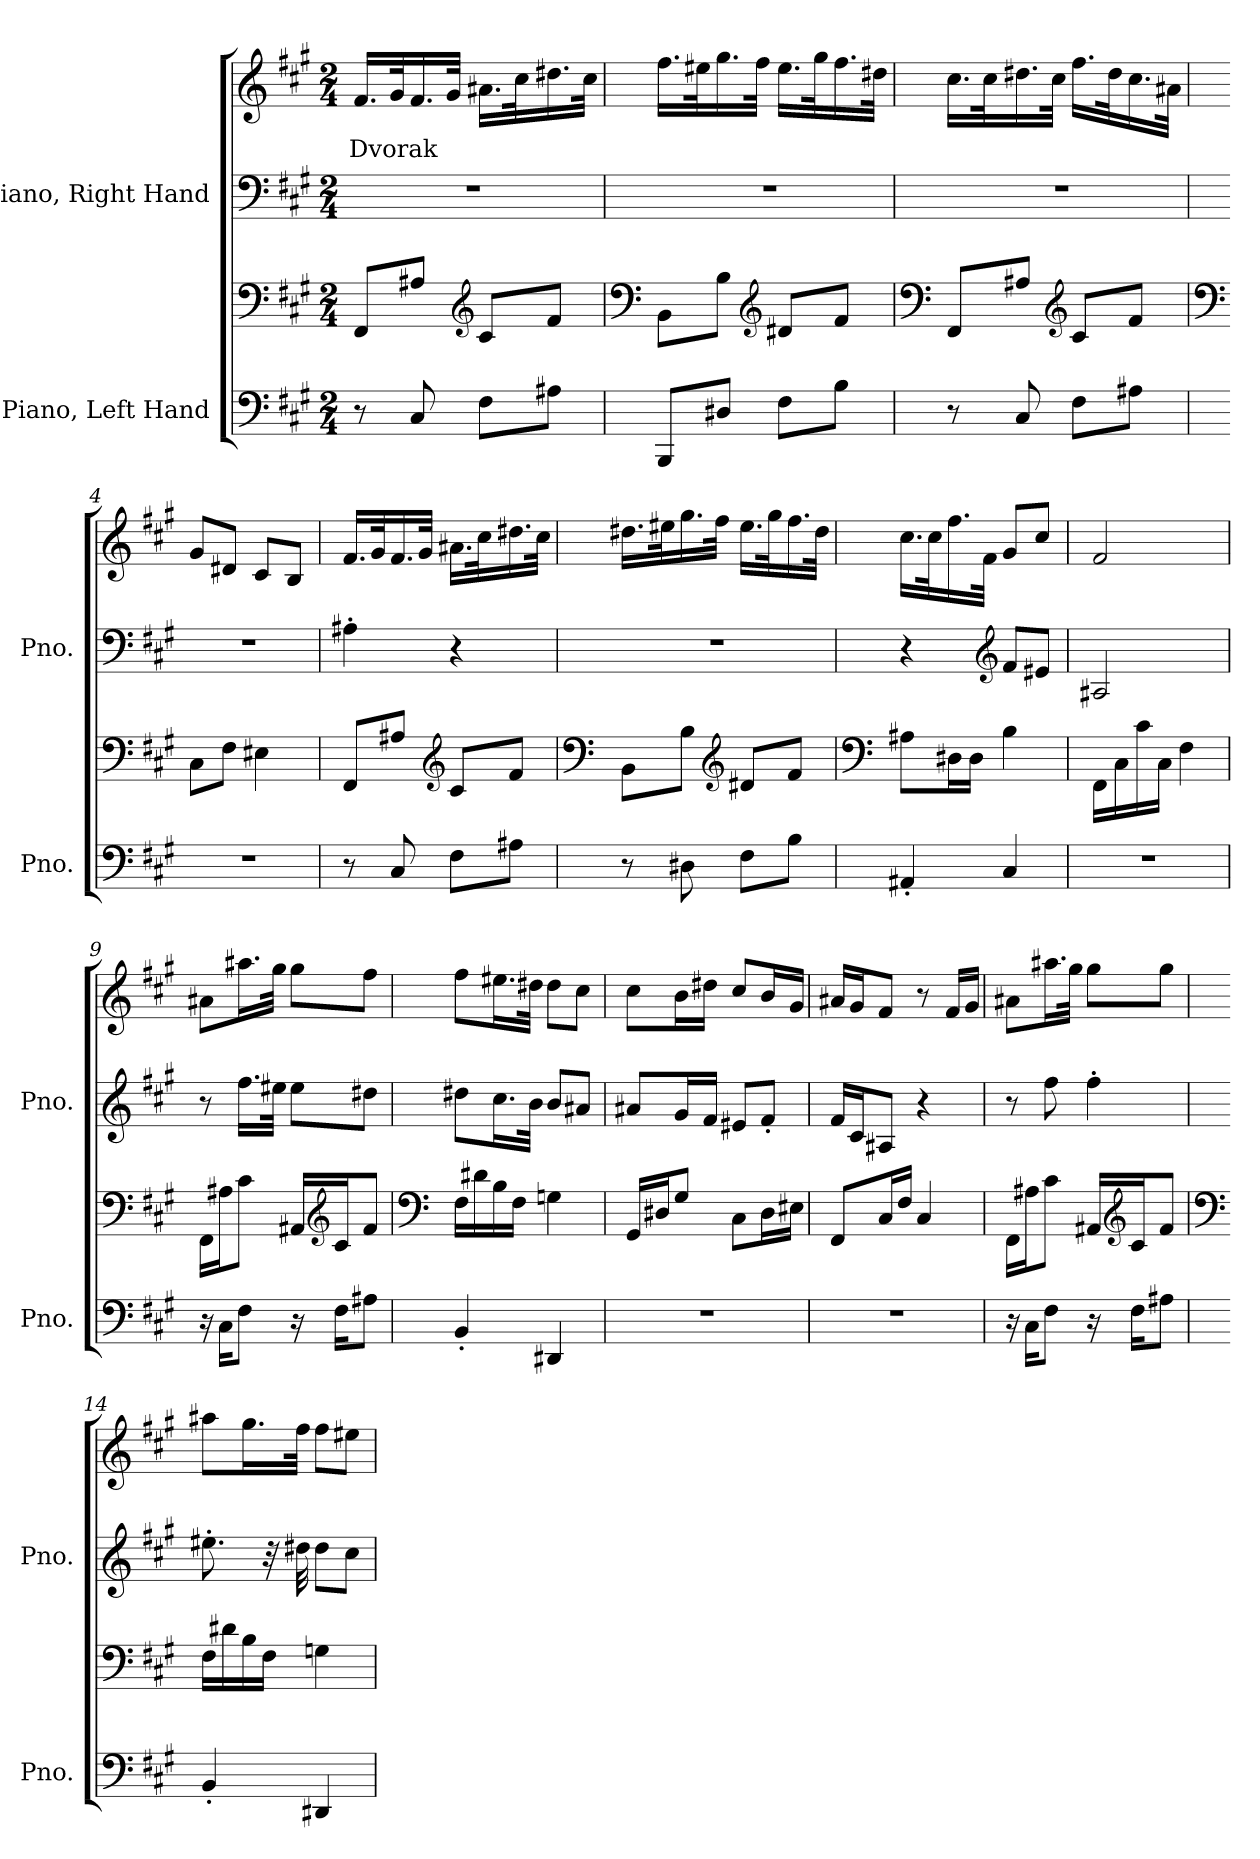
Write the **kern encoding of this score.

**kern	**kern	**kern	**kern	**text
*part2	*part2	*part1	*part1	*part1
*staff4	*staff3	*staff2	*staff1	*staff1
*I"Piano, Left Hand	*	*I"Piano, Right Hand	*	*
*I'Pno.	*	*I'Pno.	*	*
*clefF4	*clefF4	*clefF4	*clefG2	*
*k[f#c#g#]	*k[f#c#g#]	*k[f#c#g#]	*k[f#c#g#]	*
*M2/4	*M2/4	*M2/4	*M2/4	*
*MM100	*MM100	*MM100	*MM100	*
=1	=1	=1	=1	=1
!	!	!	!	!LO:LY:b
8r	8FF#/L	2r	16.f#/LL	Dvorak
.	.	.	32g#/K	.
8C#/	8A#X/J	.	16.f#/	.
.	.	.	32g#/JJk	.
*	*clefG2	*	*	*
8F#\L	8c#/L	.	16.a#X\LL	.
.	.	.	32cc#\K	.
8A#X\J	8f#/J	.	16.dd#X\	.
.	.	.	32cc#\JJk	.
=2	=2	=2	=2	=2
*	*clefF4	*	*	*
8BBB/L	8BB\L	2r	16.ff#\LL	.
.	.	.	32ee#X\K	.
8D#X/J	8B\J	.	16.gg#\	.
.	.	.	32ff#\JJk	.
*	*clefG2	*	*	*
8F#\L	8d#X/L	.	16.ee#\LL	.
.	.	.	32gg#\K	.
8B\J	8f#/J	.	16.ff#\	.
.	.	.	32dd#X\JJk	.
!!LO:LB:g=z
=3	=3	=3	=3	=3
*	*clefF4	*	*	*
8r	8FF#/L	2r	16.cc#\LL	.
.	.	.	32cc#\K	.
8C#/	8A#X/J	.	16.dd#X\	.
.	.	.	32cc#\JJk	.
*	*clefG2	*	*	*
8F#\L	8c#/L	.	16.ff#\LL	.
.	.	.	32dd#\K	.
8A#X\J	8f#/J	.	16.cc#\	.
.	.	.	32a#X\JJk	.
=4	=4	=4	=4	=4
*	*clefF4	*	*	*
2r	8C#\L	2r	8g#/L	.
.	8F#\J	.	8d#X/J	.
.	4E#X\	.	8c#/L	.
.	.	.	8B/J	.
=5	=5	=5	=5	=5
8r	8FF#/L	4A#X'\	16.f#/LL	.
.	.	.	32g#/K	.
8C#/	8A#X/J	.	16.f#/	.
.	.	.	32g#/JJk	.
*	*clefG2	*	*	*
8F#\L	8c#/L	4r	16.a#X\LL	.
.	.	.	32cc#\K	.
8A#X\J	8f#/J	.	16.dd#X\	.
.	.	.	32cc#\JJk	.
!!LO:LB:g=z
=6	=6	=6	=6	=6
*	*clefF4	*	*	*
8r	8BB\L	2r	16.dd#X\LL	.
.	.	.	32ee#X\K	.
8D#X\	8B\J	.	16.gg#\	.
.	.	.	32ff#\JJk	.
*	*clefG2	*	*	*
8F#\L	8d#X/L	.	16.ee#\LL	.
.	.	.	32gg#\K	.
8B\J	8f#/J	.	16.ff#\	.
.	.	.	32dd#\JJk	.
=7	=7	=7	=7	=7
*	*clefF4	*	*	*
4AA#X'/	8A#X\L	4r	16.cc#\LL	.
.	.	.	32cc#\K	.
.	16D#X\L	.	16.ff#\	.
.	16D#\JJ	.	.	.
.	.	.	32f#\JJk	.
*	*	*clefG2	*	*
4C#/	4B\	8f#/L	8g#/L	.
.	.	8e#X/J	8cc#/J	.
=8	=8	=8	=8	=8
2r	16FF#\LL	2A#X/	2f#/	.
.	16C#\	.	.	.
.	16c#\	.	.	.
.	16C#\JJ	.	.	.
.	4F#\	.	.	.
!!LO:PB:g=z
=9	=9	=9	=9	=9
16r	16FF#\LL	8r	8a#X\L	.
16C#\KL	16A#X\J	.	.	.
8F#\J	8c#\J	16.ff#\LL	16.aa#X\L	.
.	.	32ee#X\JJk	32gg#\JJk	.
16r	16AA#X/LL	8ee#\L	8gg#\L	.
*	*clefG2	*	*	*
16F#\KL	16c#/J	.	.	.
8A#X\J	8f#/J	8dd#X\J	8ff#\J	.
=10	=10	=10	=10	=10
*	*clefF4	*	*	*
4BB'/	16F#\LL	8dd#X\L	8ff#\L	.
.	16d#X\	.	.	.
.	16B\	16.cc#\L	16.ee#X\L	.
.	16F#\JJ	.	.	.
.	.	32b\JJk	32dd#X\JJk	.
4DD#X/	4Gn\	8b/L	8dd#\L	.
.	.	8a#X/J	8cc#\J	.
=11	=11	=11	=11	=11
2r	16GG#/LL	8a#X/L	8cc#\L	.
.	16D#X/J	.	.	.
.	8G#/J	16g#/L	16b\L	.
.	.	16f#/JJ	16dd#X\JJ	.
.	8C#\L	8e#X/L	8cc#/L	.
.	16D#\L	8f#'/J	16b/L	.
.	16E#X\JJ	.	16g#/JJ	.
!!LO:LB:g=z
=12	=12	=12	=12	=12
2r	8FF#/L	16f#/LL	16a#X/LL	.
.	.	16c#/J	16g#/J	.
.	16C#/L	8A#X/J	8f#/J	.
.	16F#/JJ	.	.	.
.	4C#/	4r	8r	.
.	.	.	16f#/LL	.
.	.	.	16g#/JJ	.
=13	=13	=13	=13	=13
16r	16FF#\LL	8r	8a#X\L	.
16C#\KL	16A#X\J	.	.	.
8F#\J	8c#\J	8ff#\	16.aa#X\L	.
.	.	.	32gg#\JJk	.
16r	16AA#X/LL	4ff#'\	8gg#\L	.
*	*clefG2	*	*	*
16F#\KL	16c#/J	.	.	.
8A#X\J	8f#/J	.	8gg#\J	.
=14	=14	=14	=14	=14
*	*clefF4	*	*	*
4BB'/	16F#\LL	8.ee#X'\	8aa#X\L	.
.	16d#X\	.	.	.
.	16B\	.	16.gg#\L	.
.	16F#\JJ	32r	.	.
.	.	32dd#X\	32ff#\JJk	.
4DD#X/	4Gn\	8dd#\L	8ff#\L	.
.	.	8cc#\J	8ee#X\J	.
=	=	=	=	=
*-	*-	*-	*-	*-
